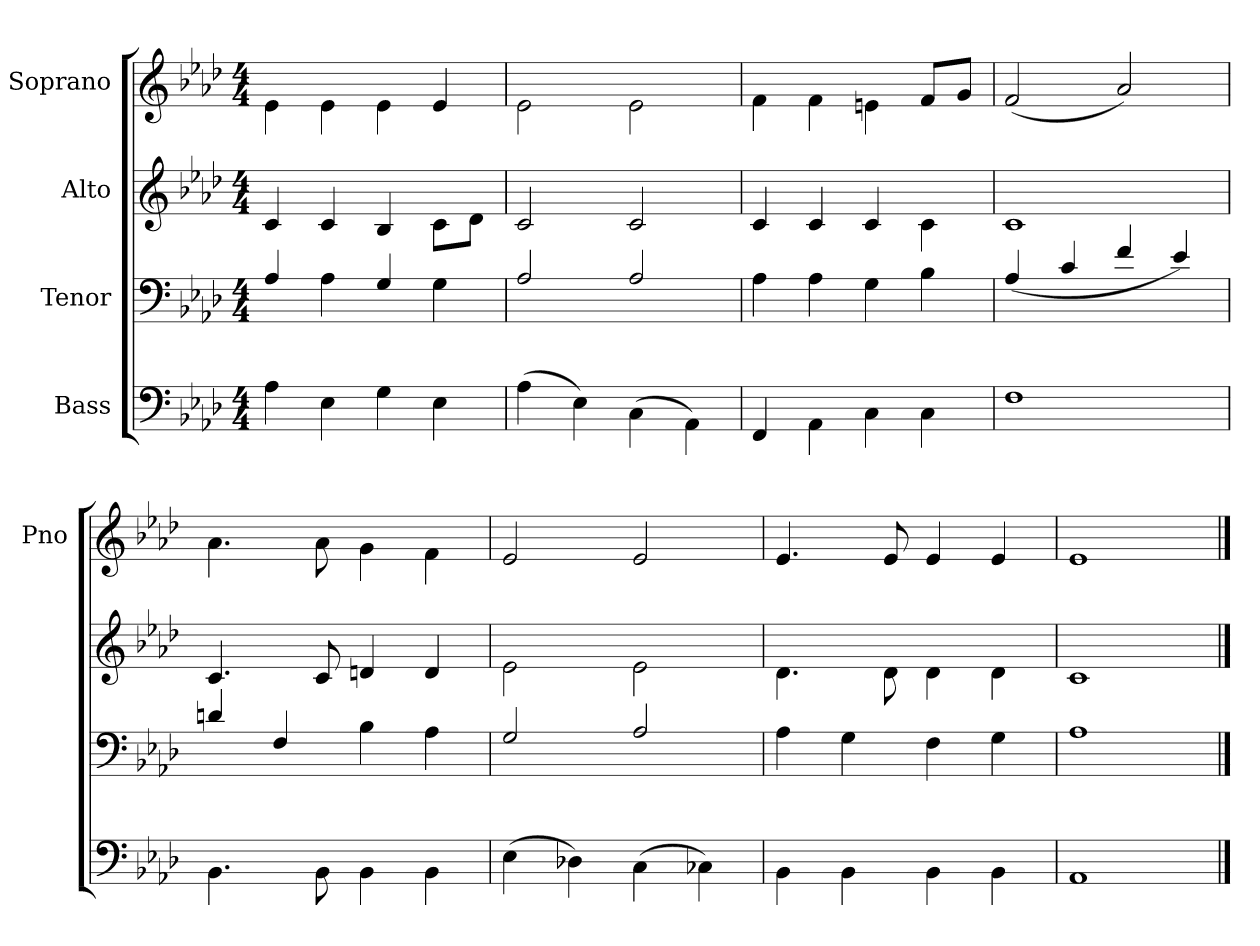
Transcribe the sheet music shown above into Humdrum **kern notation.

**kern	**kern	**kern	**kern
*part4	*part3	*part2	*part1
*staff4	*staff3	*staff2	*staff1
*I"Bass	*I"Tenor	*I"Alto	*I"Soprano
*	*	*	*I'Pno
*clefF4	*clefF4	*clefG2	*clefG2
*k[b-e-a-d-]	*k[b-e-a-d-]	*k[b-e-a-d-]	*k[b-e-a-d-]
*A-:	*A-:	*A-:	*A-:
*M4/4	*M4/4	*M4/4	*M4/4
=	=	=	=
4A-\	4A-/	4c/	4e-\
4E-\	4A-\	4c/	4e-\
4G\	4G/	4B-/	4e-\
4E-\	4G\	8c\L	4e-/
.	.	8d-\J	.
=	=	=	=
(<4A-\	2A-/	2c/	2e-\
4E-\)	.	.	.
(<4C\	2A-/	2c/	2e-\
4AA-\)	.	.	.
=	=	=	=
4FF/	4A-\	4c/	4f\
4AA-\	4A-\	4c/	4f\
4C\	4G\	4c/	4en\
4C\	4B-\	4c\	8f/L
.	.	.	8g/J
=	=	=	=
1F	(>4A-/	1c	(>2f/
.	4c/	.	.
.	4f/	.	2a-/)
.	4e-/)	.	.
=	=	=	=
4.BB-\	4dn/	4.c/	4.a-\
.	4F/	.	.
8BB-\	.	8c/	8a-\
4BB-\	4B-\	4dn/	4g\
4BB-\	4A-\	4d/	4f\
=	=	=	=
(<4E-\	2G/	2e-\	2e-/
4D-X\)	.	.	.
(<4C\	2A-/	2e-\	2e-/
4C-X\)	.	.	.
=	=	=	=
4BB-\	4A-\	4.d-\	4.e-/
4BB-\	4G\	.	.
.	.	8d-\	8e-/
4BB-\	4F\	4d-\	4e-/
4BB-\	4G\	4d-\	4e-/
=	=	=	=
1AA-	1A-	1c	1e-
==	==	==	==
*-	*-	*-	*-
